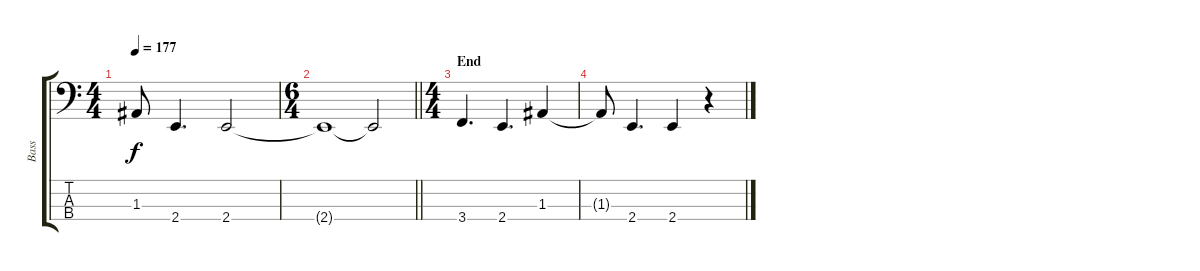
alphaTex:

\track ("Bass" "Bass") {instrument electricbassfinger}
\staff {score tabs}
\tuning (G2 D2 A1 D1) {hide}
\ts (4 4)
\tempo 177
\clef f4
\ks c
1.3{t}.8{dy f} 2.4.4{d} 2.4.2 |
\ts (6 4)
\barLineRight lightlight
2.4{t}.1 2.4{t}.2 |
\ts (4 4)
\section ("" "End")
3.4.4{d} 2.4.4{d} 1.3.4 |
1.3{t}.8 2.4.4{d} 2.4.4 r.4
